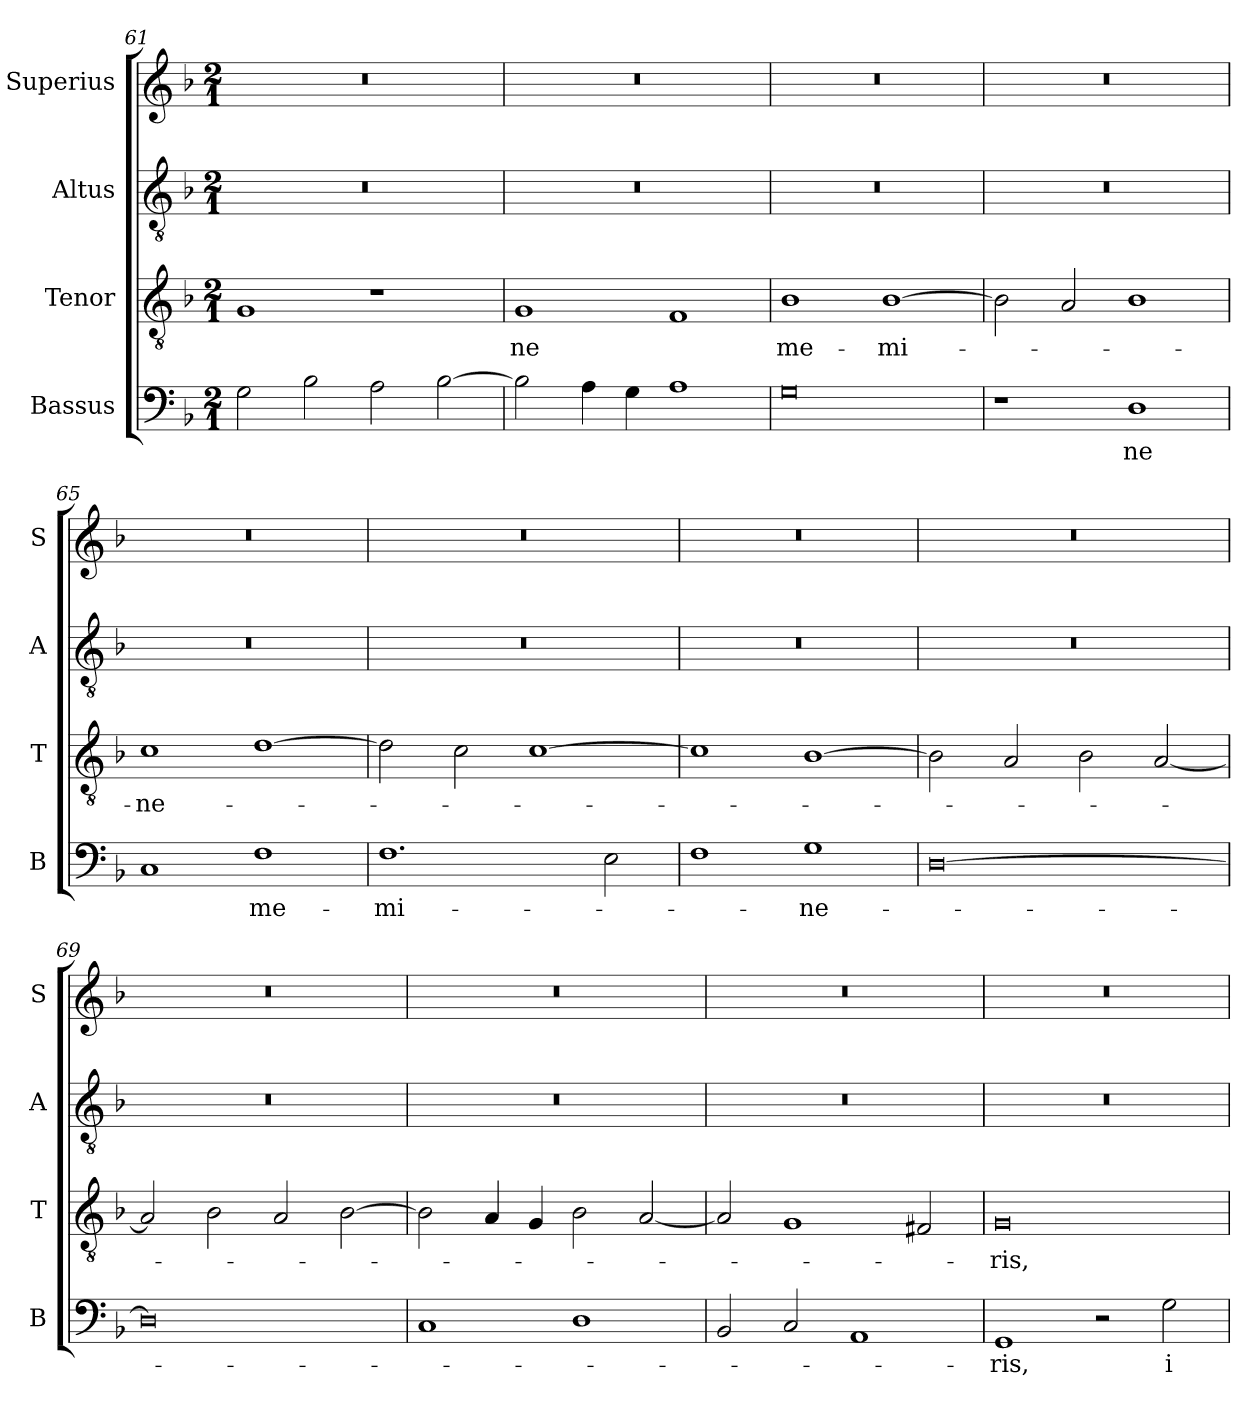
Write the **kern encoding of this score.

**kern	**text	**kern	**text	**kern	**kern
*part4	*part4	*part3	*part3	*part2	*part1
*staff4	*staff4	*staff3	*staff3	*staff2	*staff1
*I"Bassus	*	*I"Tenor	*	*I"Altus	*I"Superius
*I'B	*	*I'T	*	*I'A	*I'S
*clefF4	*	*clefGv2	*	*clefGv2	*clefG2
*k[b-]	*	*k[b-]	*	*k[b-]	*k[b-]
*M2/1	*	*M2/1	*	*M2/1	*M2/1
=61	=61	=61	=61	=61	=61
2G\	.	1G	.	0r	0r
2B-\	.	.	.	.	.
2A\	.	1r	.	.	.
[2B-\	.	.	.	.	.
=62	=62	=62	=62	=62	=62
2B-\]	.	1G	ne	0r	0r
4A\	.	.	.	.	.
4G\	.	.	.	.	.
1A	.	1F	.	.	.
=63	=63	=63	=63	=63	=63
0G	.	1B-	me-	0r	0r
.	.	[1B-	-mi-	.	.
=64	=64	=64	=64	=64	=64
1r	.	2B-\]	.	0r	0r
.	.	2A/	.	.	.
1D	ne	1B-	.	.	.
=65	=65	=65	=65	=65	=65
1C	.	1c	-ne-	0r	0r
1F	me-	[1d	.	.	.
=66	=66	=66	=66	=66	=66
1.F	-mi-	2d\]	.	0r	0r
.	.	2c\	.	.	.
.	.	[1c	.	.	.
2E\	.	.	.	.	.
=67	=67	=67	=67	=67	=67
1F	.	1c]	.	0r	0r
1G	-ne-	[1B-	.	.	.
=68	=68	=68	=68	=68	=68
[0D	.	2B-\]	.	0r	0r
.	.	2A/	.	.	.
.	.	2B-\	.	.	.
.	.	[2A/	.	.	.
=69	=69	=69	=69	=69	=69
0D]	.	2A/]	.	0r	0r
.	.	2B-\	.	.	.
.	.	2A/	.	.	.
.	.	[2B-\	.	.	.
=70	=70	=70	=70	=70	=70
1C	.	2B-\]	.	0r	0r
.	.	4A/	.	.	.
.	.	4G/	.	.	.
1D	.	2B-\	.	.	.
.	.	[2A/	.	.	.
=71	=71	=71	=71	=71	=71
2BB-/	.	2A/]	.	0r	0r
2C/	.	1G	.	.	.
1AA	.	.	.	.	.
.	.	2F#X/	.	.	.
=72	=72	=72	=72	=72	=72
1GG	-ris,	0G	-ris,	0r	0r
2r	.	.	.	.	.
2G\	i-	.	.	.	.
=	=	=	=	=	=
*-	*-	*-	*-	*-	*-
